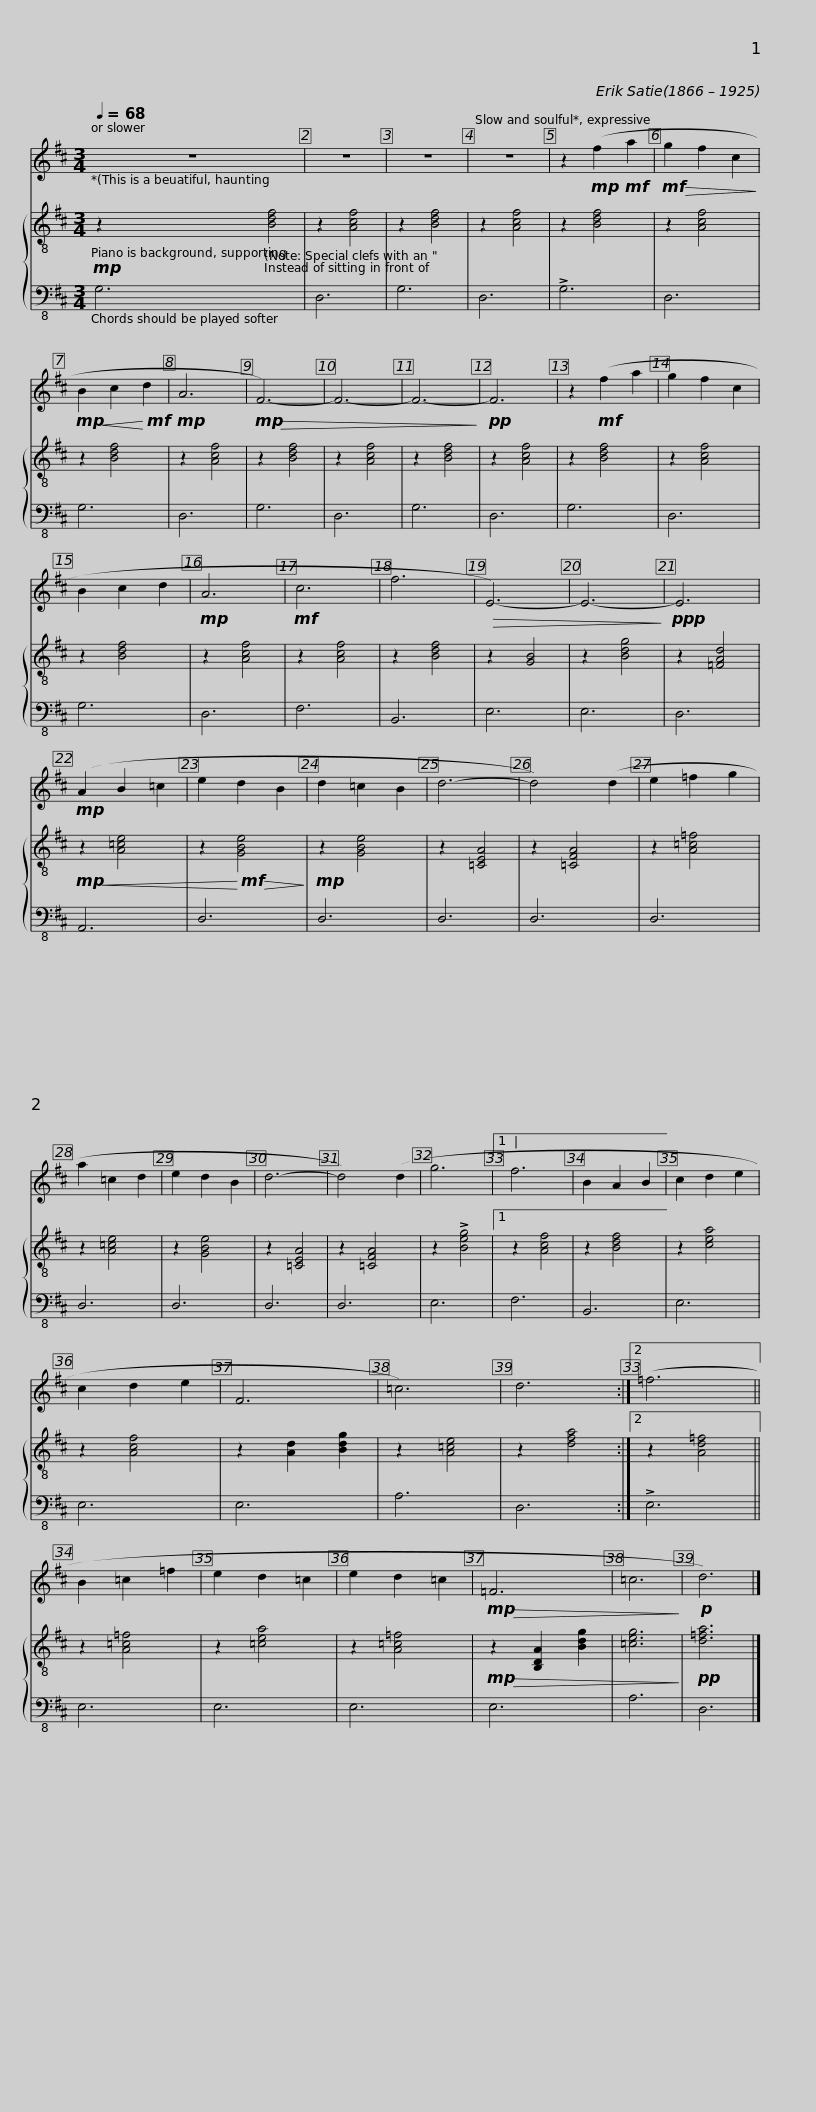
X:1
%%score 1 { 2 | 3 }
L:1/8
Q:1/4=68
M:3/4
I:linebreak $
K:D
V:1 treble
V:2 treble-8
V:3 bass-8
V:1
 z6 | z6 | z6 | z6 | z2!mp! (f2!mf! a2 |$ %5
!mf!!>(! g2 f2 c2!>)! |!mp!!<(! B2 c2!<)!!mf! d2 |!mp! A6 |!mp!!>(! F6-) | F6- |$ %10
 F6-!>)! |!pp! F6 | z2!mf! (f2 a2 | g2 f2 c2 | B2 c2 d2 |$ %15
!mp! A6 |!mf! c6 | f6 |!>(! E6-) | E6-!>)! |$ %20
!ppp! E6 |!mp! (A2 B2 =c2 | e2 d2 B2 | d2 =c2 B2 | d6- |$ %25
 d4) (d2 | e2 =f2 g2 | a2 =c2 d2 | e2 d2 B2 | d6- |$ %30
 d4) (d2 | g6 |1 f6 | B2 A2 B2 | c2 d2 e2 |$ %35
 c2 d2 e2 | F6 | =c6) | d6 :|2$ (=f6 || %40
 B2 =c2 =f2 | e2 d2 =c2 | e2 d2 =c2 |$!mp!!>(! =F6 | =c6!>)! | %45
!p! d6) |] %46
V:2
!mp! z2 [Bdf]4 | z2 [Acf]4 | z2 [Bdf]4 | z2 [Acf]4 | z2 [Bdf]4 |$ %5
 z2 [Acf]4 | z2 [Bdf]4 | z2 [Acf]4 | z2 [Bdf]4 | z2 [Acf]4 |$ %10
 z2 [Bdf]4 | z2 [Acf]4 | z2 [Bdf]4 | z2 [Acf]4 | z2 [Bdf]4 |$ %15
 z2 [Acf]4 | z2 [Acf]4 | z2 [Bdf]4 | z2 [GB]4 | z2 [Bdg]4 |$ %20
 z2 [=FAd]4 |!mp!!<(! z2 [A=ce]4 | z2!<)!!mf!!>(! [GBe]4!>)! |!mp! z2 [GBe]4 | z2 [=CEA]4 |$ %25
 z2 [=CFA]4 | z2 [A=c=f]4 | z2 [A=ce]4 | z2 [GBe]4 | z2 [=CEA]4 |$ %30
 z2 [=CFA]4 | z2 !>![Beg]4 |1 z2 [Acf]4 | z2 [Bdf]4 | z2 [cea]4 |$ %35
 z2 [Acf]4 | z2 [Ad]2 [Bdg]2 | z2 [A=ce]4 | z2 [dfa]4 :|2$ z2 [Ad=f]4 || %40
 z2 [A=c=f]4 | z2 [=cea]4 | z2 [A=c=f]4 |$!mp!!>(! z2 [B,DA]2 [Bdg]2 | [=ceg]6!>)! | %45
!pp! [d=fa]6 |] %46
V:3
 G,6 | D,6 | G,6 | D,6 | !>!G,6 |$ %5
 D,6 | G,6 | D,6 | G,6 | D,6 |$ %10
 G,6 | D,6 | G,6 | D,6 | G,6 |$ %15
 D,6 | F,6 | B,,6 | E,6 | E,6 |$ %20
 D,6 | A,,6 | D,6 | D,6 | D,6 |$ %25
 D,6 | D,6 | D,6 | D,6 | D,6 |$ %30
 D,6 | E,6 |1 F,6 | B,,6 | E,6 |$ %35
 E,6 | E,6 | A,6 | D,6 :|2$ !>!E,6 || %40
 E,6 | E,6 | E,6 |$ E,6 | A,6 | %45
 D,6 |] %46
